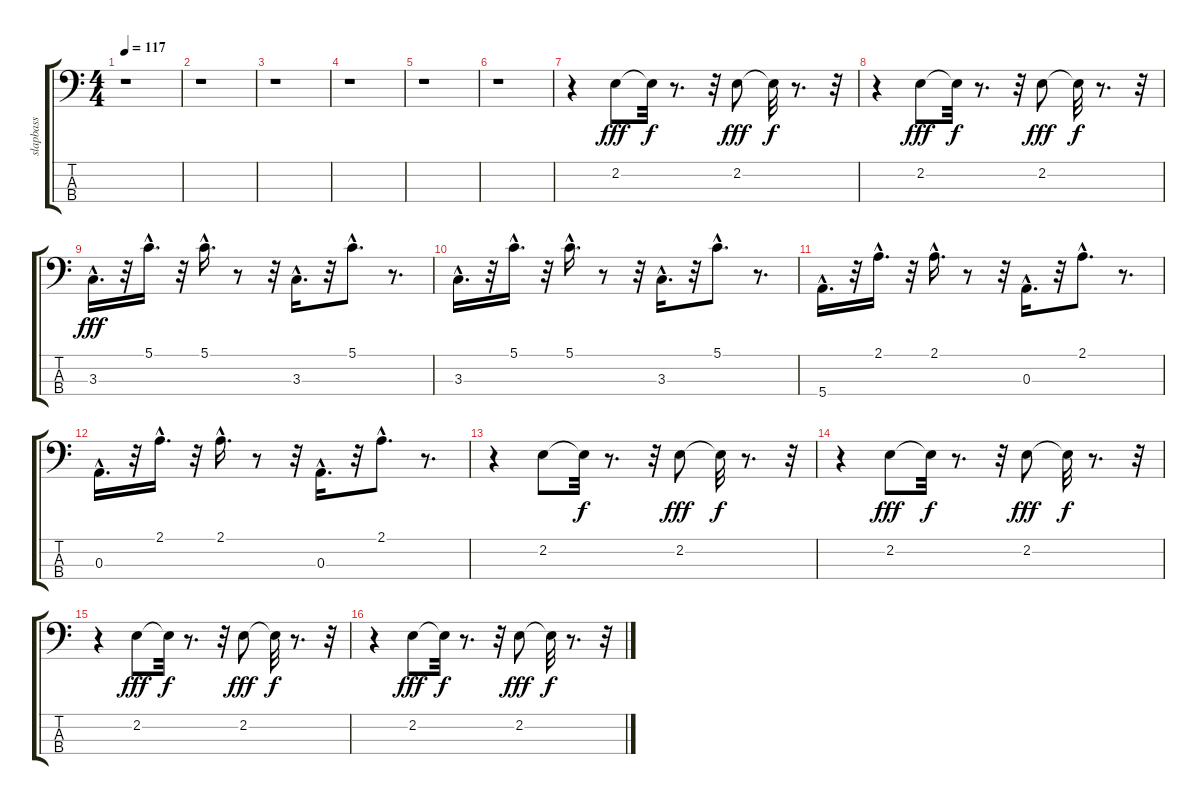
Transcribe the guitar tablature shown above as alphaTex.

\track ("slapbass" "slapbass") {instrument slapbass1}
\staff {score tabs}
\tuning (G2 D2 A1 E1) {hide}
\ts (4 4)
\tempo 117
\clef f4
\ks c
r.1{dy fff instrument slapbass1} |
r.1 |
r.1 |
r.1 |
r.1 |
r.1 |
r.4 2.2.8 2.2{t}.32{dy f} r.8{d} r.32 2.2.8{dy fff} 2.2{t}.32{dy f} r.8{d} r.32 |
r.4 2.2.8{dy fff} 2.2{t}.32{dy f} r.8{d} r.32 2.2.8{dy fff} 2.2{t}.32{dy f} r.8{d} r.32 |
3.3{hac}.16{d dy fff} r.32 5.1{hac}.16{d} r.32 5.1{hac}.16{d} r.8 r.32 3.3{hac}.16{d} r.32 5.1{hac}.8{d} r.8{d} |
3.3{hac}.16{d} r.32 5.1{hac}.16{d} r.32 5.1{hac}.16{d} r.8 r.32 3.3{hac}.16{d} r.32 5.1{hac}.8{d} r.8{d} |
5.4{hac}.16{d} r.32 2.1{hac}.16{d} r.32 2.1{hac}.16{d} r.8 r.32 0.3{hac}.16{d} r.32 2.1{hac}.8{d} r.8{d} |
0.3{hac}.16{d} r.32 2.1{hac}.16{d} r.32 2.1{hac}.16{d} r.8 r.32 0.3{hac}.16{d} r.32 2.1{hac}.8{d} r.8{d} |
r.4 2.2.8 2.2{t}.32{dy f} r.8{d} r.32 2.2.8{dy fff} 2.2{t}.32{dy f} r.8{d} r.32 |
r.4 2.2.8{dy fff} 2.2{t}.32{dy f} r.8{d} r.32 2.2.8{dy fff} 2.2{t}.32{dy f} r.8{d} r.32 |
r.4 2.2.8{dy fff} 2.2{t}.32{dy f} r.8{d} r.32 2.2.8{dy fff} 2.2{t}.32{dy f} r.8{d} r.32 |
r.4 2.2.8{dy fff} 2.2{t}.32{dy f} r.8{d} r.32 2.2.8{dy fff} 2.2{t}.32{dy f} r.8{d} r.32
